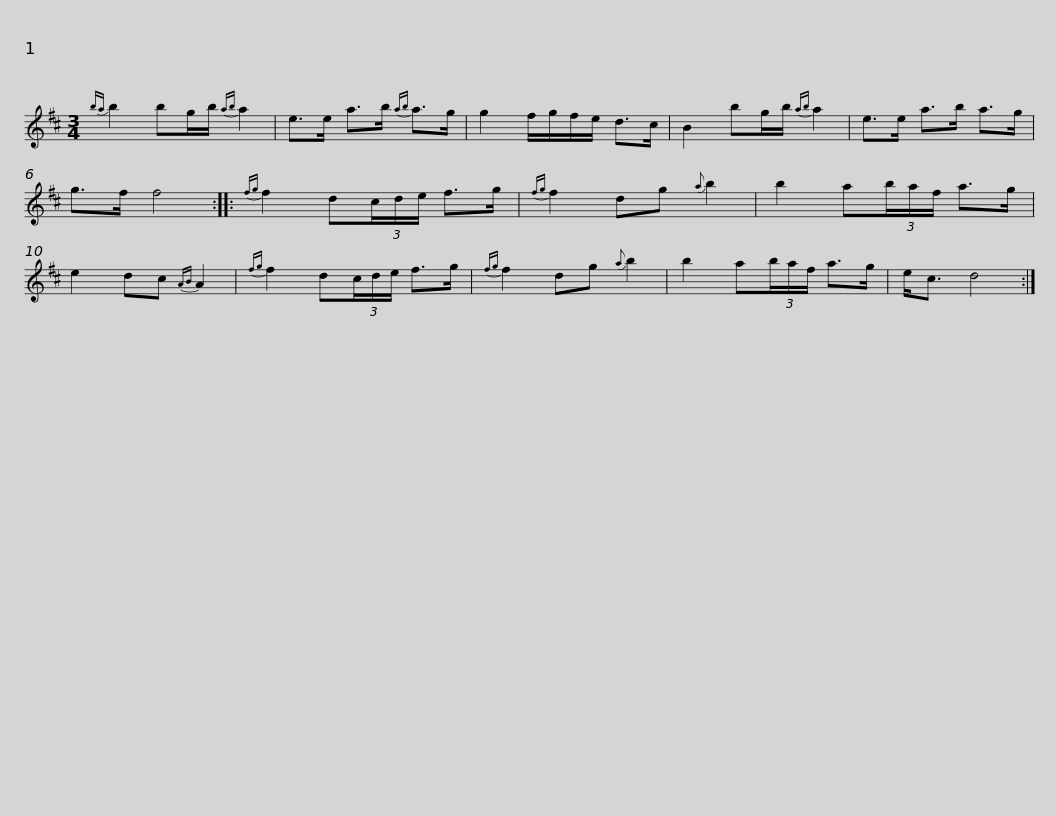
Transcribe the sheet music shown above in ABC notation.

X:1
L:1/8
M:3/4
I:linebreak $
K:D
V:1 treble
V:1
{ba} b2 bg/b/{ab} a2 | e>e a>b{ab} a>g | g2 f/g/f/e/ d>c | B2 bg/b/{ab} a2 | e>e a>b a>g | %5
 g>f f4 ::${fg} f2 d(3c/d/e/ f>g |{fg} f2 dg{a} b2 | b2 a(3b/a/f/ a>g | e2 dc{AB} A2 | %10
{fg} f2 d(3c/d/e/ f>g |{fg} f2 dg{a} b2 |$ b2 a(3b/a/f/ a>g | e<c d4 :| %14
